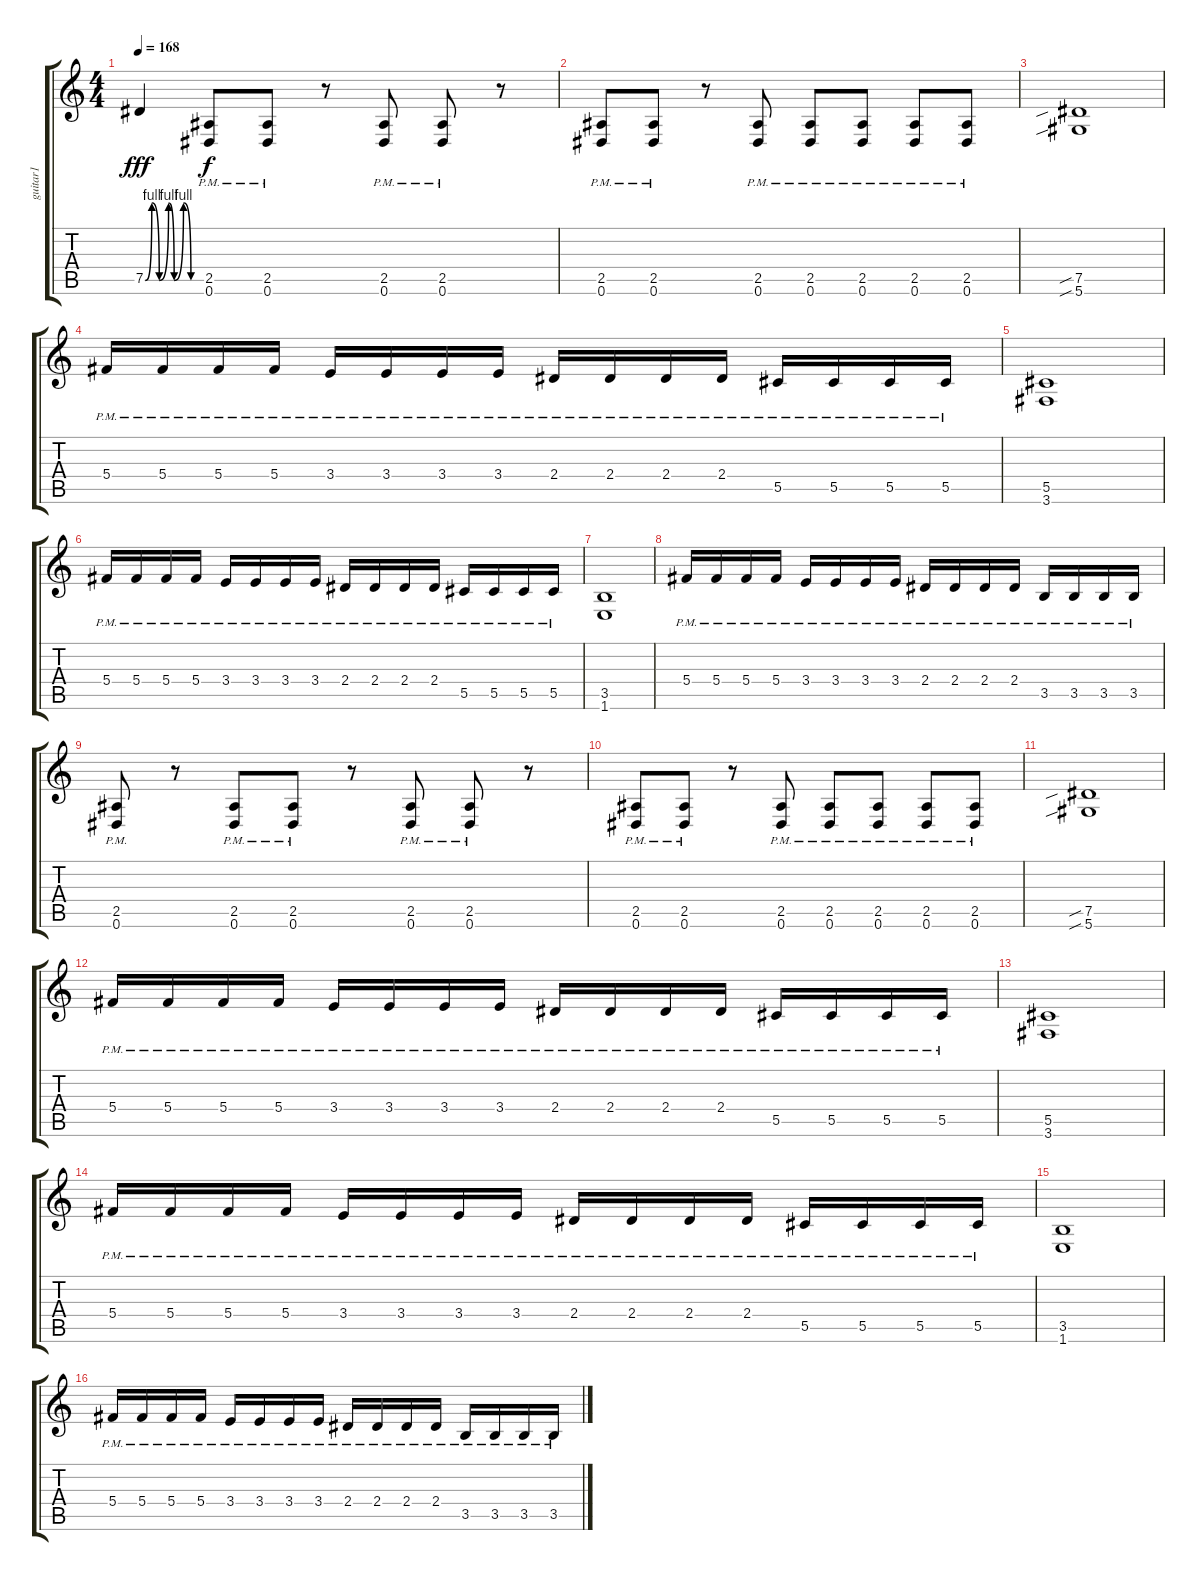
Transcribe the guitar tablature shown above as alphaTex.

\track ("guitar1" "guitar1") {instrument distortionguitar}
\staff {score tabs}
\tuning (Eb4 Bb3 Gb3 Db3 Ab2 Eb2) {hide}
\ts (4 4)
\tempo 168
\clef g2
\ks c
7.5{be (custom 0 0 7 4 15 0 25 4 31 0 41 4 49 0 60 0)}.4{dy fff instrument guitarharmonics} (2.5{pm} 0.6).8{dy f instrument distortionguitar} (2.5{pm} 0.6).8 r.8 (2.5{pm} 0.6).8 (2.5{pm} 0.6).8 r.8 |
(2.5{pm} 0.6).8 (2.5{pm} 0.6).8 r.8 (2.5{pm} 0.6).8 (2.5{pm} 0.6).8 (2.5{pm} 0.6).8 (2.5{pm} 0.6).8 (2.5{pm} 0.6).8 |
(7.5{sib} 5.6{sib}).1 |
5.4{pm}.16 5.4{pm}.16 5.4{pm}.16 5.4{pm}.16 3.4{pm}.16 3.4{pm}.16 3.4{pm}.16 3.4{pm}.16 2.4{pm}.16 2.4{pm}.16 2.4{pm}.16 2.4{pm}.16 5.5{pm}.16 5.5{pm}.16 5.5{pm}.16 5.5{pm}.16 |
(5.5 3.6).1 |
5.4{pm}.16 5.4{pm}.16 5.4{pm}.16 5.4{pm}.16 3.4{pm}.16 3.4{pm}.16 3.4{pm}.16 3.4{pm}.16 2.4{pm}.16 2.4{pm}.16 2.4{pm}.16 2.4{pm}.16 5.5{pm}.16 5.5{pm}.16 5.5{pm}.16 5.5{pm}.16 |
(3.5 1.6).1 |
5.4{pm}.16 5.4{pm}.16 5.4{pm}.16 5.4{pm}.16 3.4{pm}.16 3.4{pm}.16 3.4{pm}.16 3.4{pm}.16 2.4{pm}.16 2.4{pm}.16 2.4{pm}.16 2.4{pm}.16 3.5{pm}.16 3.5{pm}.16 3.5{pm}.16 3.5{pm}.16 |
(2.5{pm} 0.6).8 r.8 (2.5{pm} 0.6).8 (2.5{pm} 0.6).8 r.8 (2.5{pm} 0.6).8 (2.5{pm} 0.6).8 r.8 |
(2.5{pm} 0.6).8 (2.5{pm} 0.6).8 r.8 (2.5{pm} 0.6).8 (2.5{pm} 0.6).8 (2.5{pm} 0.6).8 (2.5{pm} 0.6).8 (2.5{pm} 0.6).8 |
(7.5{sib} 5.6{sib}).1 |
5.4{pm}.16 5.4{pm}.16 5.4{pm}.16 5.4{pm}.16 3.4{pm}.16 3.4{pm}.16 3.4{pm}.16 3.4{pm}.16 2.4{pm}.16 2.4{pm}.16 2.4{pm}.16 2.4{pm}.16 5.5{pm}.16 5.5{pm}.16 5.5{pm}.16 5.5{pm}.16 |
(5.5 3.6).1 |
5.4{pm}.16 5.4{pm}.16 5.4{pm}.16 5.4{pm}.16 3.4{pm}.16 3.4{pm}.16 3.4{pm}.16 3.4{pm}.16 2.4{pm}.16 2.4{pm}.16 2.4{pm}.16 2.4{pm}.16 5.5{pm}.16 5.5{pm}.16 5.5{pm}.16 5.5{pm}.16 |
(3.5 1.6).1 |
5.4{pm}.16 5.4{pm}.16 5.4{pm}.16 5.4{pm}.16 3.4{pm}.16 3.4{pm}.16 3.4{pm}.16 3.4{pm}.16 2.4{pm}.16 2.4{pm}.16 2.4{pm}.16 2.4{pm}.16 3.5{pm}.16 3.5{pm}.16 3.5{pm}.16 3.5{pm}.16
